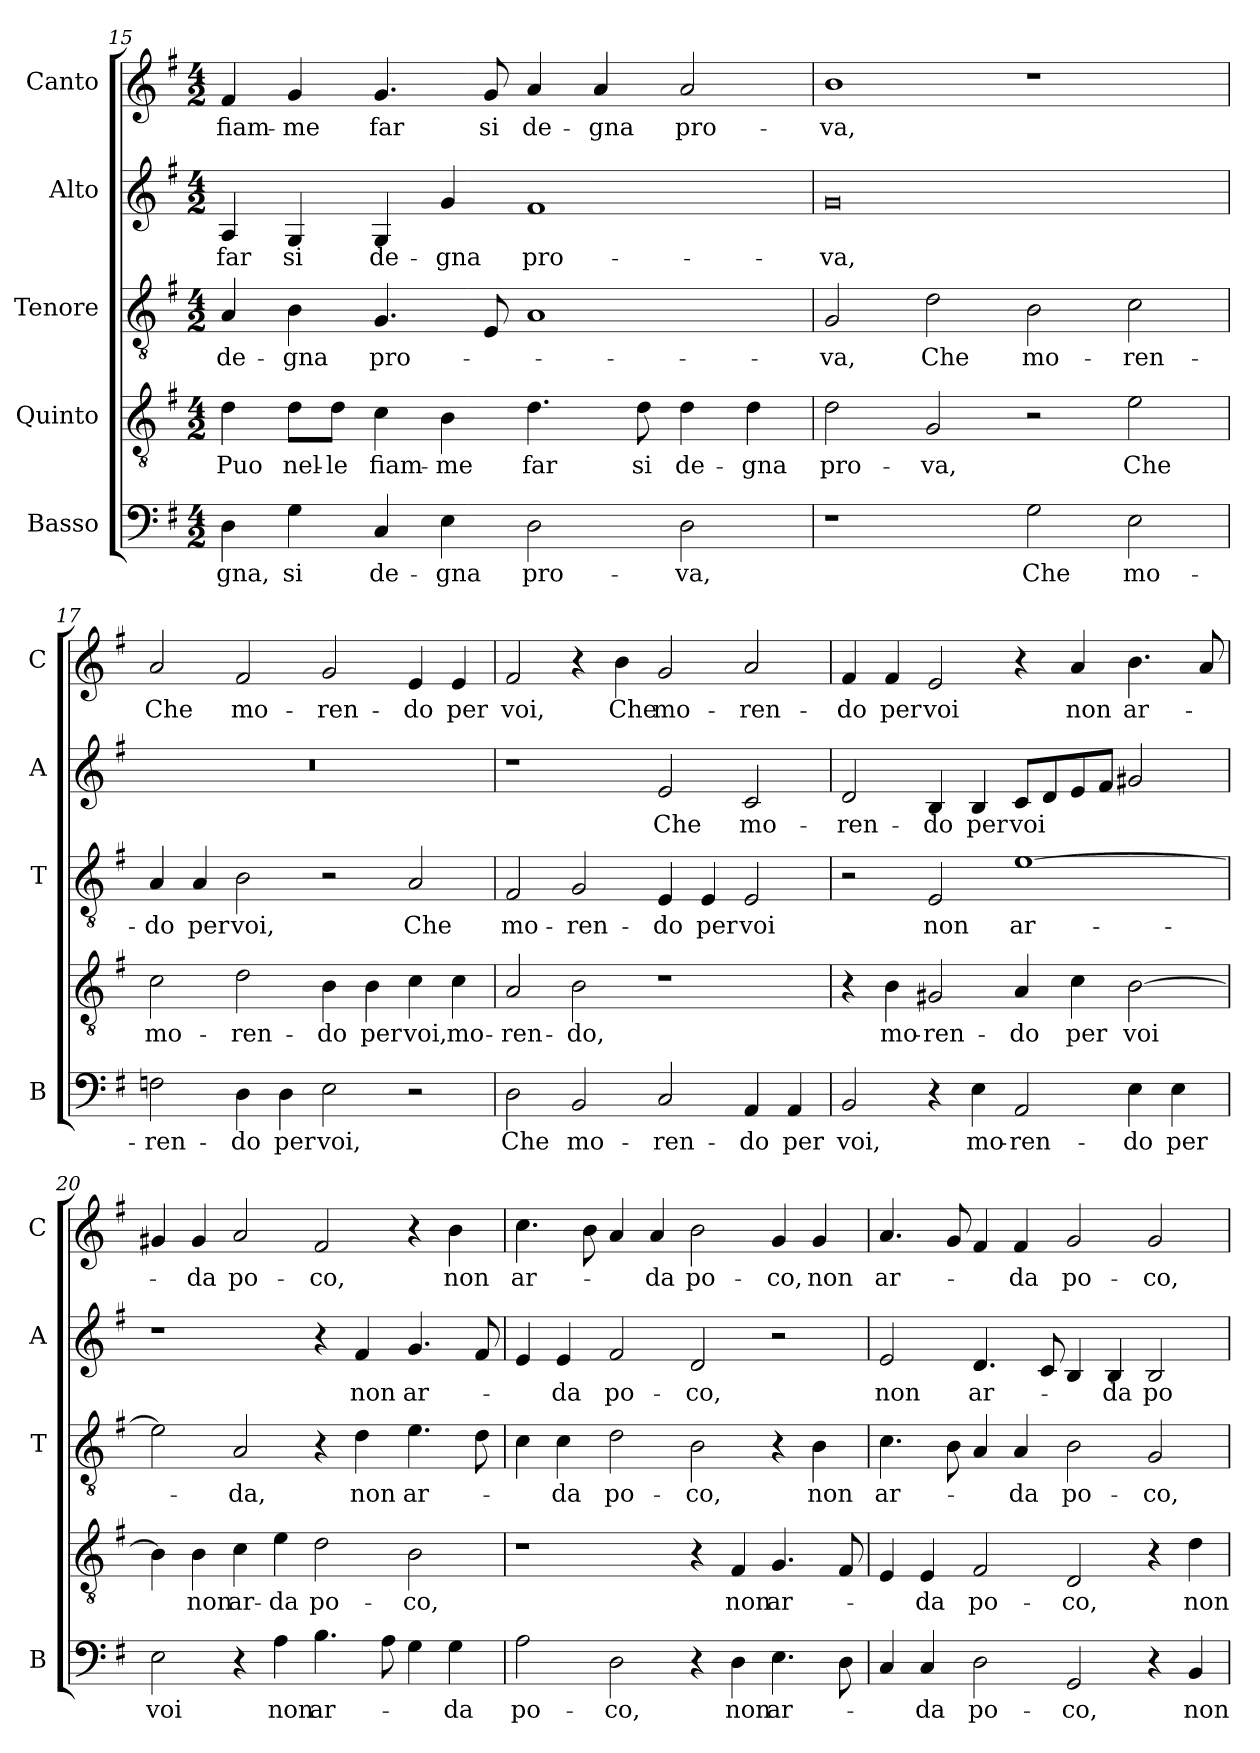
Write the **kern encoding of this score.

**kern	**text	**kern	**text	**kern	**text	**kern	**text	**kern	**text
*part5	*part5	*part4	*part4	*part3	*part3	*part2	*part2	*part1	*part1
*staff5	*staff5	*staff4	*staff4	*staff3	*staff3	*staff2	*staff2	*staff1	*staff1
*I"Basso	*	*I"Quinto	*	*I"Tenore	*	*I"Alto	*	*I"Canto	*
*I'B	*	*	*	*I'T	*	*I'A	*	*I'C	*
!!LO:LB:g=z
*clefF4	*	*clefGv2	*	*clefGv2	*	*clefG2	*	*clefG2	*
*k[f#]	*	*k[f#]	*	*k[f#]	*	*k[f#]	*	*k[f#]	*
*G:	*	*G:	*	*G:	*	*G:	*	*G:	*
*M4/2	*	*M4/2	*	*M4/2	*	*M4/2	*	*M4/2	*
=15	=15	=15	=15	=15	=15	=15	=15	=15	=15
!	!LO:LY:b	!	!LO:LY:b	!	!LO:LY:b	!	!LO:LY:b	!	!LO:LY:b
4D\	-gna,	4d\	Puo	4A/	de-	4A/	far	4f#/	fiam-
!	!LO:LY:b	!	!LO:LY:b	!	!LO:LY:b	!	!LO:LY:b	!	!LO:LY:b
4G\	si	8d\L	nel-	4B\	-gna	4G/	si	4g/	-me
!	!	!	!LO:LY:b	!	!	!	!	!	!
.	.	8d\J	-le	.	.	.	.	.	.
!	!LO:LY:b	!	!LO:LY:b	!	!LO:LY:b	!	!LO:LY:b	!	!LO:LY:b
4C/	de-	4c\	fiam-	4.G/	pro-	4G/	de-	4.g/	far
!	!LO:LY:b	!	!LO:LY:b	!	!	!	!LO:LY:b	!	!
4E\	-gna	4B\	-me	.	.	4g/	-gna	.	.
!	!	!	!	!	!	!	!	!	!LO:LY:b
.	.	.	.	8E/	.	.	.	8g/	si
!	!LO:LY:b	!	!LO:LY:b	!	!	!	!LO:LY:b	!	!LO:LY:b
2D\	pro-	4.d\	far	1A	.	1f#	pro-	4a/	de-
!	!	!	!	!	!	!	!	!	!LO:LY:b
.	.	.	.	.	.	.	.	4a/	-gna
!	!	!	!LO:LY:b	!	!	!	!	!	!
.	.	8d\	si	.	.	.	.	.	.
!	!LO:LY:b	!	!LO:LY:b	!	!	!	!	!	!LO:LY:b
2D\	-va,	4d\	de-	.	.	.	.	2a/	pro-
!	!	!	!LO:LY:b	!	!	!	!	!	!
.	.	4d\	-gna	.	.	.	.	.	.
=16	=16	=16	=16	=16	=16	=16	=16	=16	=16
!	!	!	!LO:LY:b	!	!LO:LY:b	!	!LO:LY:b	!	!LO:LY:b
1r	.	2d\	pro-	2G/	-va,	0g	-va,	1b	-va,
!	!	!	!LO:LY:b	!	!LO:LY:b	!	!	!	!
.	.	2G/	-va,	2d\	Che	.	.	.	.
!	!LO:LY:b	!	!	!	!LO:LY:b	!	!	!	!
2G\	Che	2r	.	2B\	mo-	.	.	1r	.
!	!LO:LY:b	!	!LO:LY:b	!	!LO:LY:b	!	!	!	!
2E\	mo-	2e\	Che	2c\	-ren-	.	.	.	.
=17	=17	=17	=17	=17	=17	=17	=17	=17	=17
!	!LO:LY:b	!	!LO:LY:b	!	!LO:LY:b	!	!	!	!LO:LY:b
2Fn\	-ren-	2c\	mo-	4A/	-do	0r	.	2a/	Che
!	!	!	!	!	!LO:LY:b	!	!	!	!
.	.	.	.	4A/	per	.	.	.	.
!	!LO:LY:b	!	!LO:LY:b	!	!LO:LY:b	!	!	!	!LO:LY:b
4D\	-do	2d\	-ren-	2B\	voi,	.	.	2f#/	mo-
!	!LO:LY:b	!	!	!	!	!	!	!	!
4D\	per	.	.	.	.	.	.	.	.
!	!LO:LY:b	!	!LO:LY:b	!	!	!	!	!	!LO:LY:b
2E\	voi,	4B\	-do	2r	.	.	.	2g/	-ren-
!	!	!	!LO:LY:b	!	!	!	!	!	!
.	.	4B\	per	.	.	.	.	.	.
!	!	!	!LO:LY:b	!	!LO:LY:b	!	!	!	!LO:LY:b
2r	.	4c\	voi,	2A/	Che	.	.	4e/	-do
!	!	!	!LO:LY:b	!	!	!	!	!	!LO:LY:b
.	.	4c\	mo-	.	.	.	.	4e/	per
=18	=18	=18	=18	=18	=18	=18	=18	=18	=18
!	!LO:LY:b	!	!LO:LY:b	!	!LO:LY:b	!	!	!	!LO:LY:b
2D\	Che	2A/	-ren-	2F#/	mo-	1r	.	2f#/	voi,
!	!LO:LY:b	!	!LO:LY:b	!	!LO:LY:b	!	!	!	!
2BB/	mo-	2B\	-do,	2G/	-ren-	.	.	4r	.
!	!	!	!	!	!	!	!	!	!LO:LY:b
.	.	.	.	.	.	.	.	4b\	Che
!	!LO:LY:b	!	!	!	!LO:LY:b	!	!LO:LY:b	!	!LO:LY:b
2C/	-ren-	1r	.	4E/	-do	2e/	Che	2g/	mo-
!	!	!	!	!	!LO:LY:b	!	!	!	!
.	.	.	.	4E/	per	.	.	.	.
!	!LO:LY:b	!	!	!	!LO:LY:b	!	!LO:LY:b	!	!LO:LY:b
4AA/	-do	.	.	2E/	voi	2c/	mo-	2a/	-ren-
!	!LO:LY:b	!	!	!	!	!	!	!	!
4AA/	per	.	.	.	.	.	.	.	.
!!LO:PB:g=z
=19	=19	=19	=19	=19	=19	=19	=19	=19	=19
!	!LO:LY:b	!	!	!	!	!	!LO:LY:b	!	!LO:LY:b
2BB/	voi,	4r	.	2r	.	2d/	-ren-	4f#/	-do
!	!	!	!LO:LY:b	!	!	!	!	!	!LO:LY:b
.	.	4B\	mo-	.	.	.	.	4f#/	per
!	!	!	!LO:LY:b	!	!LO:LY:b	!	!LO:LY:b	!	!LO:LY:b
4r	.	2G#X/	-ren-	2E/	non	4B/	-do	2e/	voi
!	!LO:LY:b	!	!	!	!	!	!LO:LY:b	!	!
4E\	mo-	.	.	.	.	4B/	per	.	.
!	!LO:LY:b	!	!LO:LY:b	!	!LO:LY:b	!	!LO:LY:b	!	!
2AA/	-ren-	4A/	-do	[1e	ar-	8c/L	voi	4r	.
.	.	.	.	.	.	8d/	.	.	.
!	!	!	!LO:LY:b	!	!	!	!	!	!LO:LY:b
.	.	4c\	per	.	.	8e/	.	4a/	non
.	.	.	.	.	.	8f#/J	.	.	.
!	!LO:LY:b	!	!LO:LY:b	!	!	!	!	!	!LO:LY:b
4E\	-do	[2B\	voi	.	.	2g#X/	.	4.b\	ar-
!	!LO:LY:b	!	!	!	!	!	!	!	!
4E\	per	.	.	.	.	.	.	.	.
.	.	.	.	.	.	.	.	8a/	.
=20	=20	=20	=20	=20	=20	=20	=20	=20	=20
!	!LO:LY:b	!	!	!	!	!	!	!	!
2E\	voi	4B\]	.	2e\]	.	1r	.	4g#X/	.
!	!	!	!LO:LY:b	!	!	!	!	!	!LO:LY:b
.	.	4B\	non	.	.	.	.	4g#/	-da
!	!	!	!LO:LY:b	!	!LO:LY:b	!	!	!	!LO:LY:b
4r	.	4c\	ar-	2A/	-da,	.	.	2a/	po-
!	!LO:LY:b	!	!LO:LY:b	!	!	!	!	!	!
4A\	non	4e\	-da	.	.	.	.	.	.
!	!LO:LY:b	!	!LO:LY:b	!	!	!	!	!	!LO:LY:b
4.B\	ar-	2d\	po-	4r	.	4r	.	2f#/	-co,
!	!	!	!	!	!LO:LY:b	!	!LO:LY:b	!	!
.	.	.	.	4d\	non	4f#/	non	.	.
8A\	.	.	.	.	.	.	.	.	.
!	!	!	!LO:LY:b	!	!LO:LY:b	!	!LO:LY:b	!	!
4G\	.	2B\	-co,	4.e\	ar-	4.g/	ar-	4r	.
!	!LO:LY:b	!	!	!	!	!	!	!	!LO:LY:b
4G\	-da	.	.	.	.	.	.	4b\	non
.	.	.	.	8d\	.	8f#/	.	.	.
=21	=21	=21	=21	=21	=21	=21	=21	=21	=21
!	!LO:LY:b	!	!	!	!	!	!	!	!LO:LY:b
2A\	po-	1r	.	4c\	.	4e/	.	4.cc\	ar-
!	!	!	!	!	!LO:LY:b	!	!LO:LY:b	!	!
.	.	.	.	4c\	-da	4e/	-da	.	.
.	.	.	.	.	.	.	.	8b\	.
!	!LO:LY:b	!	!	!	!LO:LY:b	!	!LO:LY:b	!	!
2D\	-co,	.	.	2d\	po-	2f#/	po-	4a/	.
!	!	!	!	!	!	!	!	!	!LO:LY:b
.	.	.	.	.	.	.	.	4a/	-da
!	!	!	!	!	!LO:LY:b	!	!LO:LY:b	!	!LO:LY:b
4r	.	4r	.	2B\	-co,	2d/	-co,	2b\	po-
!	!LO:LY:b	!	!LO:LY:b	!	!	!	!	!	!
4D\	non	4F#/	non	.	.	.	.	.	.
!	!LO:LY:b	!	!LO:LY:b	!	!	!	!	!	!LO:LY:b
4.E\	ar-	4.G/	ar-	4r	.	2r	.	4g/	-co,
!	!	!	!	!	!LO:LY:b	!	!	!	!LO:LY:b
.	.	.	.	4B\	non	.	.	4g/	non
8D\	.	8F#/	.	.	.	.	.	.	.
!!LO:LB:g=z
=22	=22	=22	=22	=22	=22	=22	=22	=22	=22
!	!	!	!	!	!LO:LY:b	!	!LO:LY:b	!	!LO:LY:b
4C/	.	4E/	.	4.c\	ar-	2e/	non	4.a/	ar-
!	!LO:LY:b	!	!LO:LY:b	!	!	!	!	!	!
4C/	-da	4E/	-da	.	.	.	.	.	.
.	.	.	.	8B\	.	.	.	8g/	.
!	!LO:LY:b	!	!LO:LY:b	!	!	!	!LO:LY:b	!	!
2D\	po-	2F#/	po-	4A/	.	4.d/	ar-	4f#/	.
!	!	!	!	!	!LO:LY:b	!	!	!	!LO:LY:b
.	.	.	.	4A/	-da	.	.	4f#/	-da
.	.	.	.	.	.	8c/	.	.	.
!	!LO:LY:b	!	!LO:LY:b	!	!LO:LY:b	!	!	!	!LO:LY:b
2GG/	-co,	2D/	-co,	2B\	po-	4B/	.	2g/	po-
!	!	!	!	!	!	!	!LO:LY:b	!	!
.	.	.	.	.	.	4B/	-da	.	.
!	!	!	!	!	!LO:LY:b	!	!LO:LY:b	!	!LO:LY:b
4r	.	4r	.	2G/	-co,	2B/	po-	2g/	-co,
!	!LO:LY:b	!	!LO:LY:b	!	!	!	!	!	!
4BB/	non	4d\	non	.	.	.	.	.	.
=	=	=	=	=	=	=	=	=	=
*-	*-	*-	*-	*-	*-	*-	*-	*-	*-
